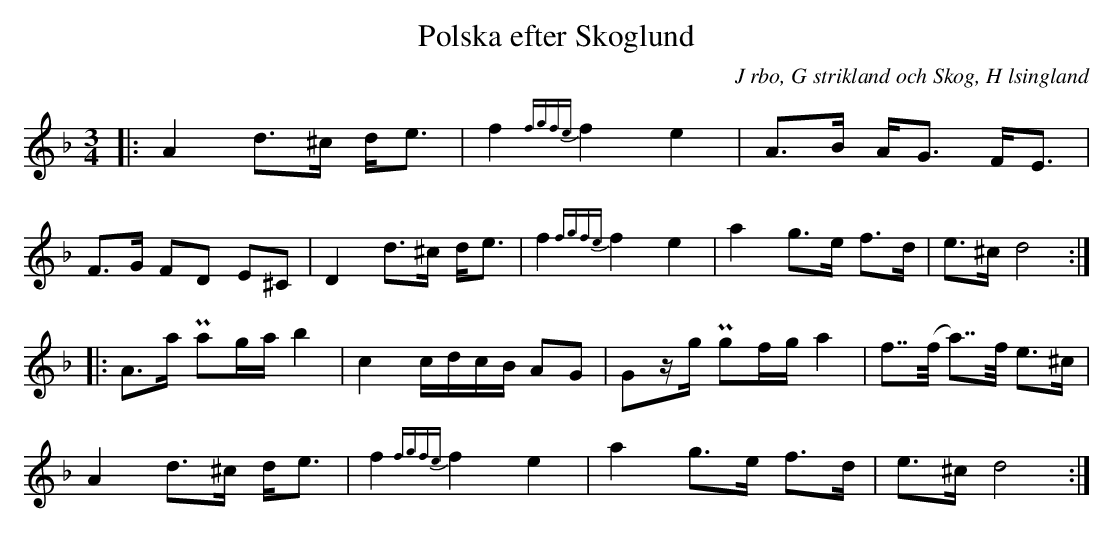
X:1
T: Polska efter Skoglund
O:J rbo, G strikland och Skog, H lsingland
O:Skog, H lsingland
M: 3/4
L: 1/16
K: Dm
|:A4 d2>^c2 d2<e2 |f4 {fgfe}f4 e4| A2>B2 A2<G2 F2<E2|F2>G2 F2D2 E2^C2|D4 d2>^c2 d2<e2 |f4 {fgfe}f4 e4|a4 g2>e2 f2>d2|e2>^c2 d8 ::
A2>a2 Pa2ga b4|c4 cdcB A2G2|G2zg Pg2fg  a4|f2>>(f2 a2)>>f2 e2>^c2|
A4 d2>^c2 d2<e2 |f4 {fgfe}f4 e4|a4 g2>e2 f2>d2|e2>^c2 d8:|
